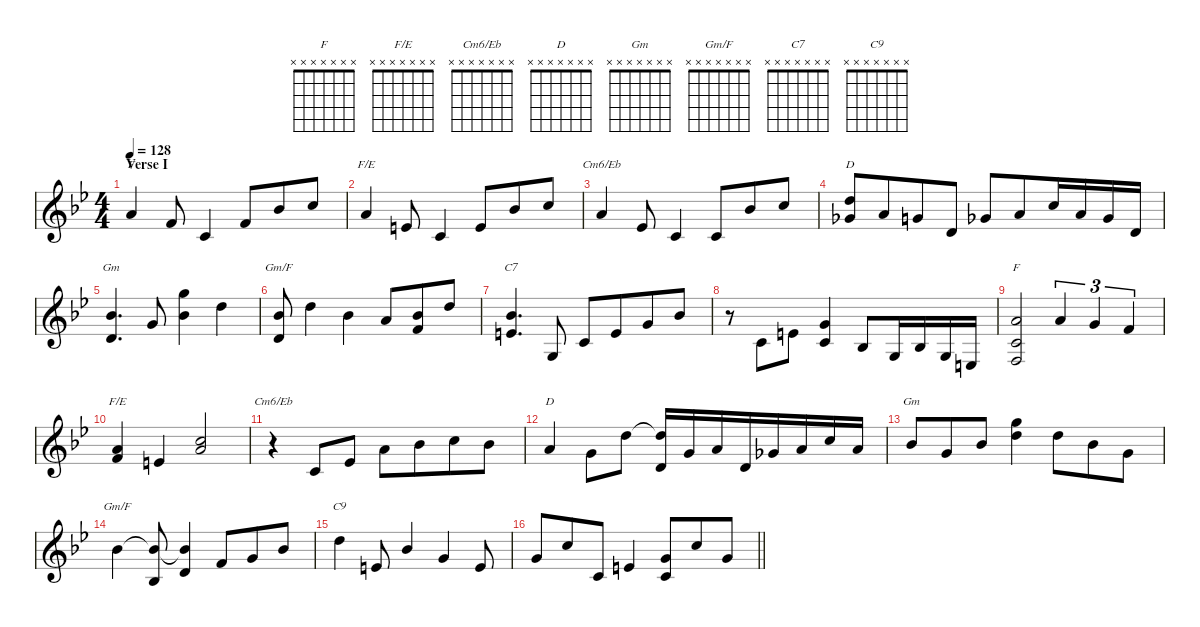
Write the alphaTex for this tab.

\defaultSystemsLayout 4
\hideDynamics
\bracketExtendMode groupsimilarinstruments
\singleTrackTrackNamePolicy hidden
\multiTrackTrackNamePolicy hidden
\firstSystemTrackNameMode fullname
\firstSystemTrackNameOrientation horizontal
\otherSystemsTrackNameOrientation horizontal
\extendBarLines
\track ("Piano-bu" "pno.") {defaultSystemsLayout 4 instrument acousticgrandpiano}
\staff {score}
\tuning (E4 B3 G3 D3 A2 E2 B1)
\chord ("F" x x x x x x x)
\chord ("F/E" x x x x x x x)
\chord ("Cm6/Eb" x x x x x x x)
\chord ("D" x x x x x x x)
\chord ("Gm" x x x x x x x)
\chord ("Gm/F" x x x x x x x)
\chord ("C7" x x x x x x x)
\chord ("C9" x x x x x x x)
\ts (4 4)
\beaming (8 4 4)
\section ("" "Verse I")
\tempo 128
\clef g2
\ks bb
14.3{acc forcenatural}.4{ch "F" dy f instrument acousticgrandpiano beam Up} 15.4{acc forcenatural}.8{beam Up} 15.5{acc forcenatural}.4{beam Up} 15.4{acc forcenatural}.8{beam Up} 15.3{acc b}.8{beam Up} 17.3{acc forcenatural}.8{beam Up} |
14.3{acc forcenatural}.4{ch "F/E" beam Up} 14.4{acc forcenatural}.8{beam Up} 15.5{acc forcenatural}.4{beam Up} 14.4{acc forcenatural}.8{beam Up} 15.3{acc b}.8{beam Up} 17.3{acc forcenatural}.8{beam Up} |
14.3{acc forcenatural}.4{ch "Cm6/Eb" beam Up} 13.4{acc b}.8{beam Up} 15.5{acc forcenatural}.4{beam Up} 15.5{acc forcenatural}.8{beam Up} 15.3{acc b}.8{beam Up} 17.3{acc forcenatural}.8{beam Up} |
(15.2{acc forcenatural} 16.4{acc b}).8{ch "D" beam Up} 14.3{acc forcenatural}.8{beam Up} 12.3{acc forcenatural}.8{beam Up} 12.4{acc forcenatural}.8{beam Up} 16.4{acc b}.8{beam Up} 14.3{acc forcenatural}.8{beam Up} 17.3{acc forcenatural}.16{beam Up} 14.3{acc forcenatural}.16{beam Up} 16.4{acc b}.16{beam Up} 12.4{acc forcenatural}.16{beam Up} |
(15.3{acc b} 12.4{acc forcenatural}).4{d ch "Gm" beam Up} 12.3{acc forcenatural}.8{beam Up} (15.1{acc forcenatural} 15.3{acc b}).4{beam Down} 15.2{acc forcenatural}.4{beam Down} |
(15.3{acc b} 12.4{acc forcenatural}).8{ch "Gm/F" beam Up} 15.2{acc forcenatural}.4{beam Down} 15.3{acc b}.4{beam Down} 14.3{acc forcenatural}.8{beam Up} (15.3{acc b} 15.4{acc forcenatural}).8{beam Up} 15.2{acc forcenatural}.8{beam Up} |
(25.5{acc b} 29.7{acc forcenatural}).4{d ch "C7" beam Up} 15.6{acc forcenatural}.8{beam Up} 15.5{acc forcenatural}.8{beam Up} 14.4{acc forcenatural}.8{beam Up} 12.3{acc forcenatural}.8{beam Up} 15.3{acc b}.8{beam Up} |
r.8{beam Down} 15.5{acc forcenatural}.8{beam Up} 14.4{acc forcenatural}.8{beam Up} (12.3{acc forcenatural} 15.5{acc forcenatural}).4{beam Up} 13.5{acc b}.8{beam Up} 15.6{acc forcenatural}.16{beam Up} 13.5{acc b}.16{beam Up} 15.6{acc forcenatural}.16{beam Up} 12.6{acc forcenatural}.16{beam Up} |
(14.3{acc forcenatural} 15.5{acc forcenatural} 13.6{acc forcenatural}).2{ch "F" beam Up} 14.3{acc forcenatural}.4{tu (3 2) beam Up} 12.3{acc forcenatural}.4{tu (3 2) beam Up} 15.4{acc forcenatural}.4{tu (3 2) beam Up} |
(14.3{acc forcenatural} 15.4{acc forcenatural}).4{ch "F/E" beam Up} 14.4{acc forcenatural}.4{beam Up} (13.2{acc forcenatural} 14.3{acc forcenatural}).2{beam Up} |
r.4{ch "Cm6/Eb" beam Down} 15.5{acc forcenatural}.8{beam Up} 13.4{acc b}.8{beam Up} 14.3{acc forcenatural}.8{beam Down} 15.3{acc b}.8{beam Down} 13.2{acc forcenatural}.8{beam Down} 15.3{acc b}.8{beam Down} |
14.3{acc forcenatural}.4{ch "D" beam Up} 12.3{acc forcenatural}.8{beam Down} 15.2{acc forcenatural}.8{beam Down} (15.2{t acc forcenatural} 12.4{acc forcenatural}).16{beam Up} 12.3{acc forcenatural}.16{beam Up} 14.3{acc forcenatural}.16{beam Up} 12.4{acc forcenatural}.16{beam Up} 16.4{acc b}.16{beam Up} 14.3{acc forcenatural}.16{beam Up} 17.3{acc forcenatural}.16{beam Up} 14.3{acc forcenatural}.16{beam Up} |
15.3{acc b}.8{ch "Gm" beam Up} 12.3{acc forcenatural}.8{beam Up} 15.3{acc b}.8{beam Up} (15.1{acc forcenatural} 15.2{acc forcenatural}).4{beam Down} 15.2{acc forcenatural}.8{beam Down} 15.3{acc b}.8{beam Down} 12.3{acc forcenatural}.8{beam Down} |
15.3{acc b}.4{ch "Gm/F" beam Down} (18.6{acc b} 15.3{t acc b}).8{beam Up} (17.5{acc forcenatural} 15.3{t acc b}).4{beam Up} 15.4{acc forcenatural}.8{beam Up} 12.3{acc forcenatural}.8{beam Up} 15.3{acc b}.8{beam Up} |
15.2{acc forcenatural}.4{ch "C9" beam Down} 14.4{acc forcenatural}.8{beam Up} 15.3{acc b}.4{beam Up} 12.3{acc forcenatural}.4{beam Up} 14.4{acc forcenatural}.8{beam Up} |
\barLineRight lightlight
12.3{acc forcenatural}.8{beam Up} 13.2{acc forcenatural}.8{beam Up} 15.5{acc forcenatural}.8{beam Up} 14.4{acc forcenatural}.4{beam Up} (12.3{acc forcenatural} 15.5{acc forcenatural}).8{beam Up} 13.2{acc forcenatural}.8{beam Up} 12.3{acc forcenatural}.8{beam Up}
